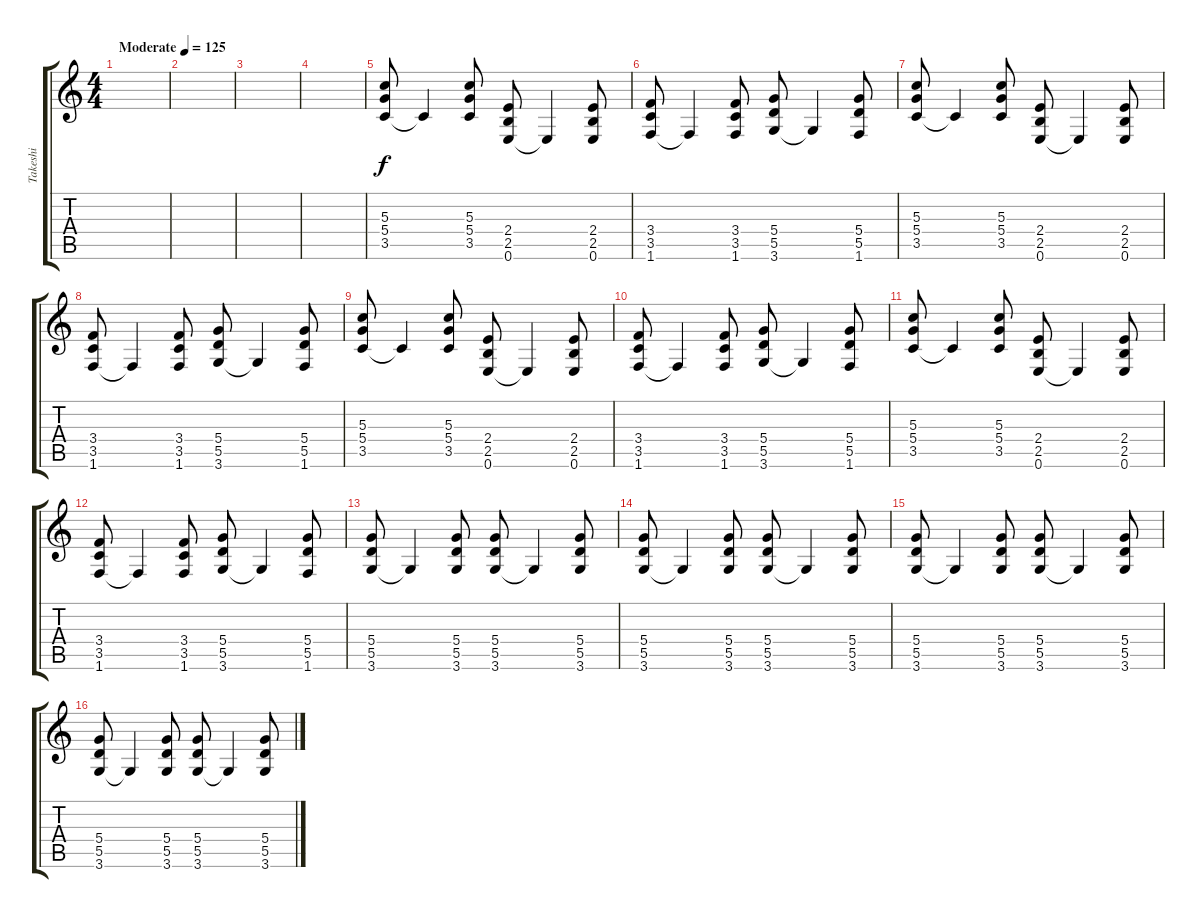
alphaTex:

\track ("Takeshi" "Takeshi") {instrument distortionguitar}
\staff {score tabs}
\tuning (E4 B3 G3 D3 A2 E2) {hide}
\ts (4 4)
\tempo (125 "Moderate")
\clef g2
\ks c
|
|
|
|
(5.3 5.4 3.5).8 3.5{t}.4 (5.3 5.4 3.5).8 (2.4 2.5 0.6).8 0.6{t}.4 (2.4 2.5 0.6).8 |
(3.4 3.5 1.6).8 1.6{t}.4 (3.4 3.5 1.6).8 (5.4 5.5 3.6).8 3.6{t}.4 (5.4 5.5 1.6).8 |
(5.3 5.4 3.5).8 3.5{t}.4 (5.3 5.4 3.5).8 (2.4 2.5 0.6).8 0.6{t}.4 (2.4 2.5 0.6).8 |
(3.4 3.5 1.6).8 1.6{t}.4 (3.4 3.5 1.6).8 (5.4 5.5 3.6).8 3.6{t}.4 (5.4 5.5 1.6).8 |
(5.3 5.4 3.5).8 3.5{t}.4 (5.3 5.4 3.5).8 (2.4 2.5 0.6).8 0.6{t}.4 (2.4 2.5 0.6).8 |
(3.4 3.5 1.6).8 1.6{t}.4 (3.4 3.5 1.6).8 (5.4 5.5 3.6).8 3.6{t}.4 (5.4 5.5 1.6).8 |
(5.3 5.4 3.5).8 3.5{t}.4 (5.3 5.4 3.5).8 (2.4 2.5 0.6).8 0.6{t}.4 (2.4 2.5 0.6).8 |
(3.4 3.5 1.6).8 1.6{t}.4 (3.4 3.5 1.6).8 (5.4 5.5 3.6).8 3.6{t}.4 (5.4 5.5 1.6).8 |
(5.4 5.5 3.6).8 3.6{t}.4 (5.4 5.5 3.6).8 (5.4 5.5 3.6).8 3.6{t}.4 (5.4 5.5 3.6).8 |
(5.4 5.5 3.6).8 3.6{t}.4 (5.4 5.5 3.6).8 (5.4 5.5 3.6).8 3.6{t}.4 (5.4 5.5 3.6).8 |
(5.4 5.5 3.6).8 3.6{t}.4 (5.4 5.5 3.6).8 (5.4 5.5 3.6).8 3.6{t}.4 (5.4 5.5 3.6).8 |
(5.4 5.5 3.6).8 3.6{t}.4 (5.4 5.5 3.6).8 (5.4 5.5 3.6).8 3.6{t}.4 (5.4 5.5 3.6).8
